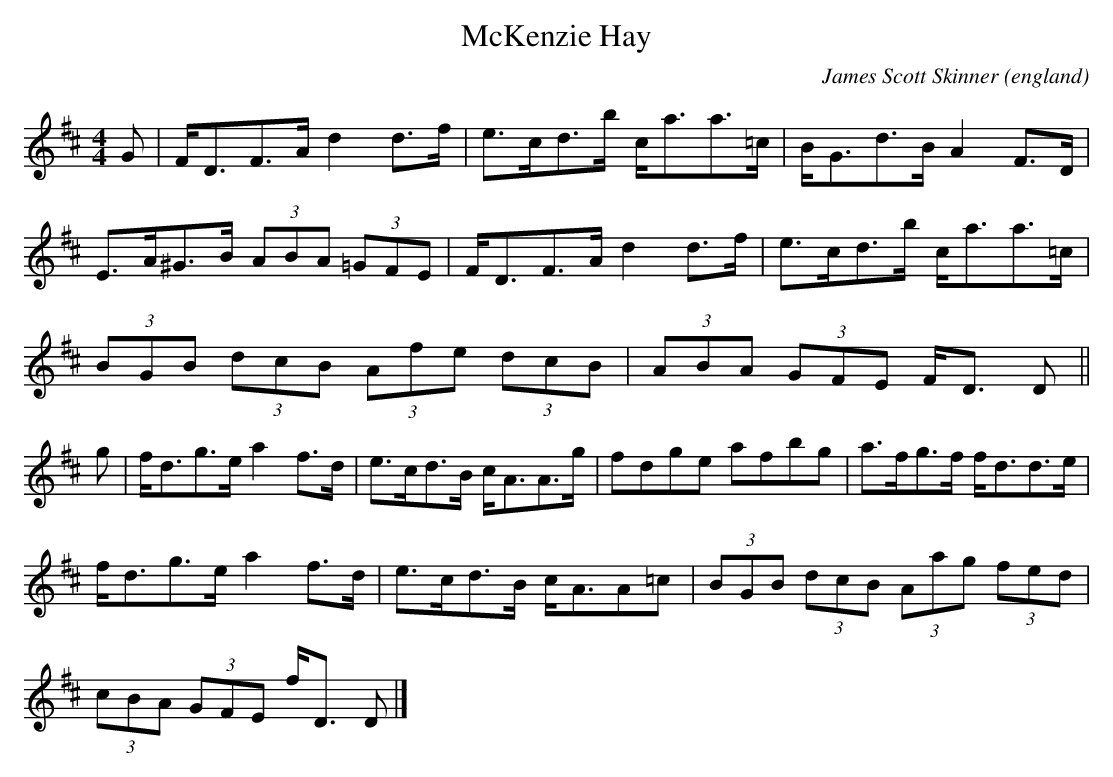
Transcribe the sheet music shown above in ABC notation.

X:1
T:McKenzie Hay
O:england
C:James Scott Skinner
M:4/4
L:1/8
K:D
G|F<DF>A d2 d>f|e>cd>b c<aa>=c|B<Gd>B A2 F>D|
E>A^G>B (3ABA (3=GFE|F<DF>A d2 d>f|e>cd>b c<aa>=c|
(3BGB (3dcB (3Afe (3dcB|(3ABA (3GFE F<D D||
g|f<dg>e a2 f>d|e>cd>B c<AA>g|fdge afbg|a>fg>f f<dd>e|
f<dg>e a2 f>d|e>cd>B c<AA=c|(3BGB (3dcB (3Aag (3fed|
(3cBA (3GFE f<D D|]
